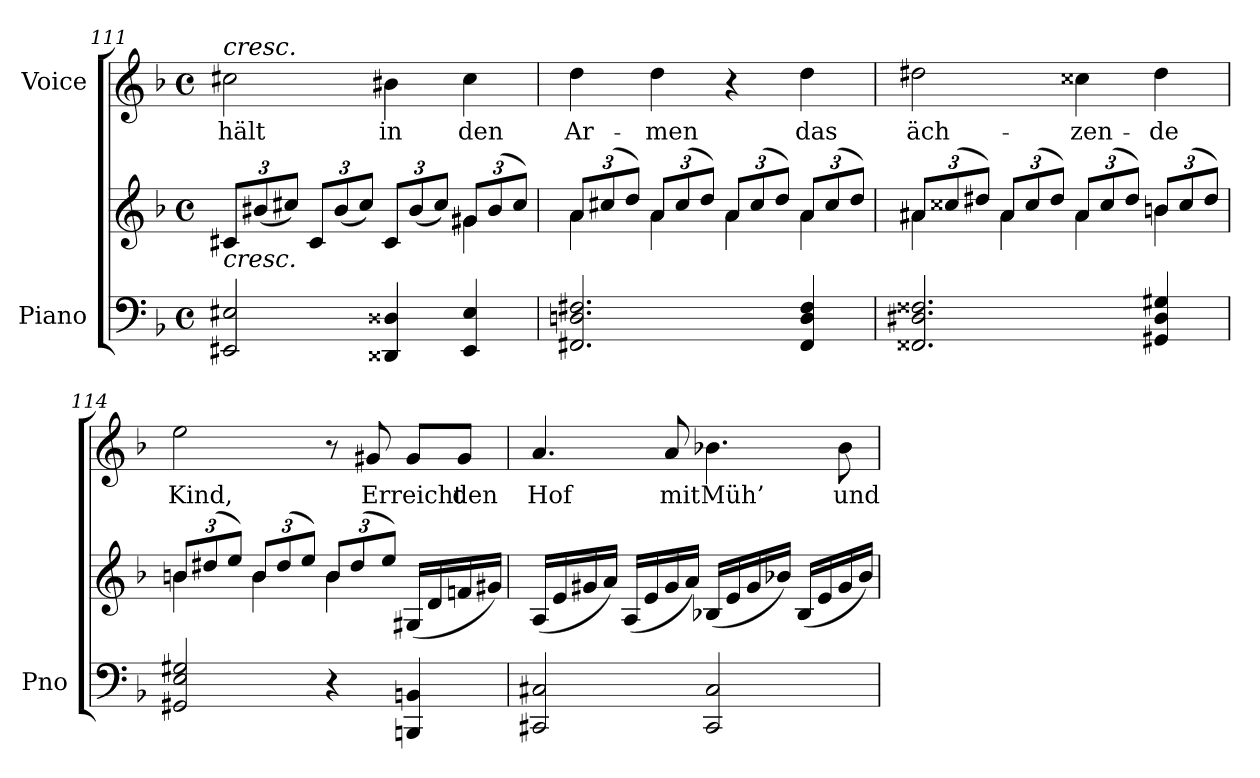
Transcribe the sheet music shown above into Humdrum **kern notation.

**kern	**kern	**kern	**text
*part2	*part2	*part1	*part1
*staff3	*staff2	*staff1	*staff1
*I"Piano	*	*I"Voice	*
*I'Pno	*	*	*
*clefF4	*clefG2	*clefG2	*
*k[b-]	*k[b-]	*k[b-]	*
*M4/4	*M4/4	*M4/4	*
*met(c)	*met(c)	*met(c)	*
*	*Xbrackettup	*	*
=111	=111	=111	=111
*	*^	*	*
!	!	!	!LO:TX:a:i:t=cresc.	!
!	!LO:TX:b:i:t=cresc.	!	!	!
!	!	!	!	!LO:LY:b
2EE#X/ 2E#X/	12c#X/L	2.ryy	2cc#X\	hält
.	(12b#X/	.	.	.
.	12cc#X/J)	.	.	.
.	12c#/L	.	.	.
.	(12b#/	.	.	.
.	12cc#/J)	.	.	.
!	!	!	!	!LO:LY:b
4DD##X/ 4D##X/	12c#/L	.	4b#X\	in
.	(12b#/	.	.	.
.	12cc#/J)	.	.	.
!	!	!	!	!LO:LY:b
4EE#/ 4E#/	12g#X/L	4g#\	4cc#\	den
.	(<12b#/	.	.	.
.	12cc#/J)	.	.	.
=112	=112	=112	=112	=112
!	!	!	!	!LO:LY:b
2.FF#X/ 2.Dn/ 2.F#X/	12a/L	4a\	4dd\	Ar-
.	(<12cc#X/	.	.	.
.	12dd/J)	.	.	.
!	!	!	!	!LO:LY:b
.	12a/L	4a\	4dd\	-men
.	(<12cc#/	.	.	.
.	12dd/J)	.	.	.
.	12a/L	4a\	4r	.
.	(<12cc#/	.	.	.
.	12dd/J)	.	.	.
!	!	!	!	!LO:LY:b
4FF#/ 4D/ 4F#/	12a/L	4a\	4dd\	das
.	(<12cc#/	.	.	.
.	12dd/J)	.	.	.
=113	=113	=113	=113	=113
!	!	!	!	!LO:LY:b
2.FF##X/ 2.D#X/ 2.F##X/	12a#X/L	4a#\	2dd#X\	äch-
.	(<12cc##X/	.	.	.
.	12dd#X/J)	.	.	.
.	12a#/L	4a#\	.	.
.	(<12cc##/	.	.	.
.	12dd#/J)	.	.	.
!	!	!	!	!LO:LY:b
.	12a#/L	4a#\	4cc##X\	-zen-
.	(<12cc##/	.	.	.
.	12dd#/J)	.	.	.
!	!	!	!	!LO:LY:b
4GG#X/ 4D#/ 4G#X/	12bn/L	4b\	4dd#\	-de
.	(<12cc##/	.	.	.
.	12dd#/J)	.	.	.
!!LO:LB:g=z
=114	=114	=114	=114	=114
!	!	!	!	!LO:LY:b
2GG#X/ 2E/ 2G#X/	12bn/L	4b\	2ee\	Kind,
.	(<12dd#X/	.	.	.
.	12ee/J)	.	.	.
.	12b/L	4b\	.	.
.	(<12dd#/	.	.	.
.	12ee/J)	.	.	.
4r	12b/L	4b\	8r	.
.	(<12dd#/	.	.	.
!	!	!	!	!LO:LY:b
.	.	.	8g#X/	Er
.	12ee/J)	.	.	.
!	!	!	!	!LO:LY:b
4BBBn/ 4BBn/	(16G#X/LL	4ryy	8g#/L	reicht
.	16d/	.	.	.
!	!	!	!	!LO:LY:b
.	16fn/	.	8g#/J	den
.	16g#X/JJ)	.	.	.
*	*v	*v	*	*
!!LO:LB:g=z
=115	=115	=115	=115
!	!	!	!LO:LY:b
2CC#X/ 2C#X/	(16A/LL	4.a/	Hof
.	16e/	.	.
.	16g#X/	.	.
.	16a/JJ)	.	.
.	(16A/LL	.	.
.	16e/	.	.
!	!	!	!LO:LY:b
.	16g#/	8a/	mit
.	16a/JJ)	.	.
!	!	!	!LO:LY:b
2CC#/ 2C#/	(16B-X/LL	4.b-X\	Müh’
.	16e/	.	.
.	16g#/	.	.
.	16b-X/JJ)	.	.
.	(16B-/LL	.	.
.	16e/	.	.
!	!	!	!LO:LY:b
.	16g#/	8b-\	und
.	16b-/JJ)	.	.
=	=	=	=
*-	*-	*-	*-
